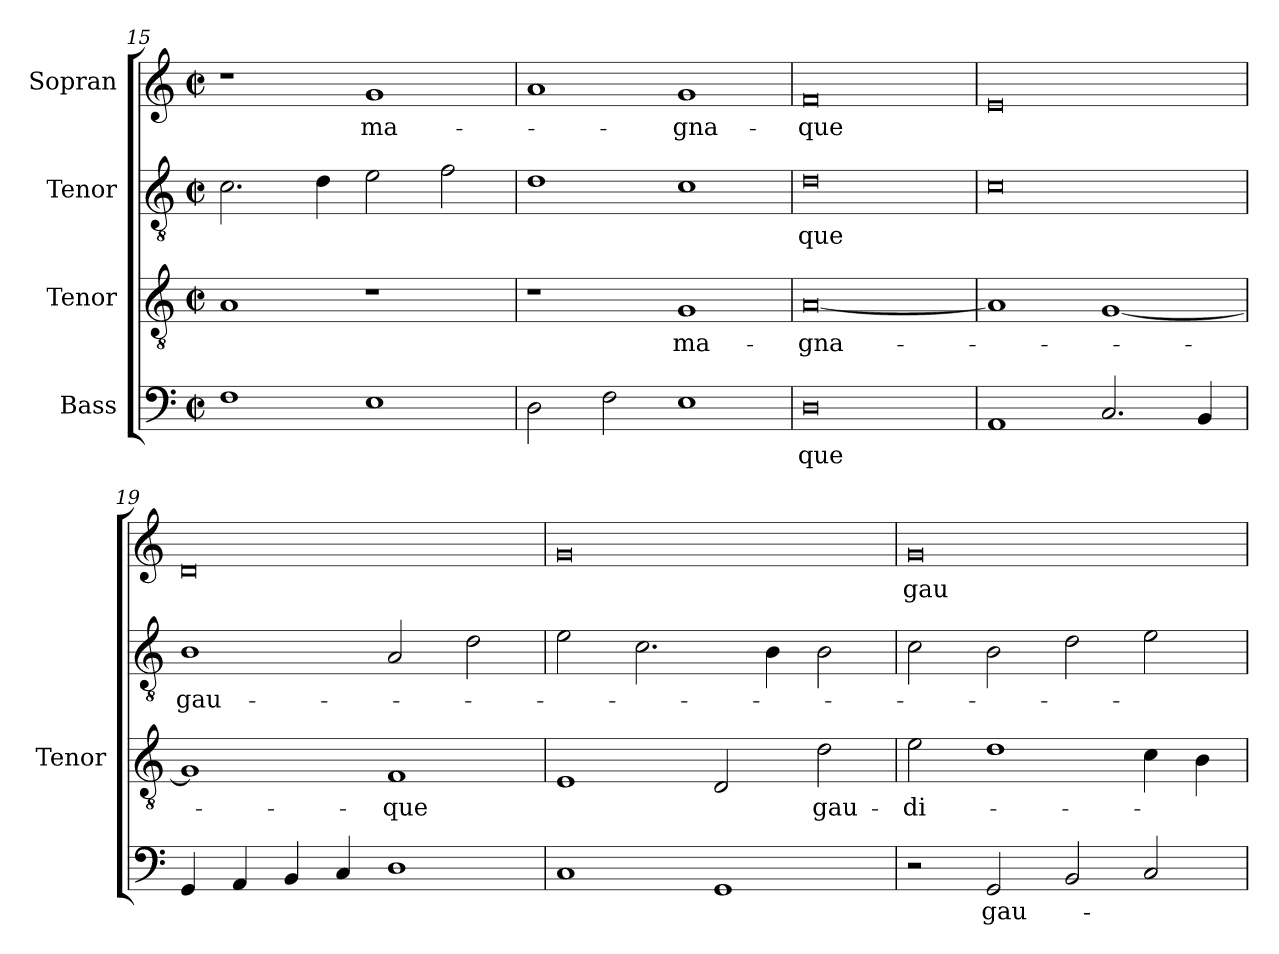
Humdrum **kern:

**kern	**text	**kern	**text	**kern	**text	**kern	**text
*part4	*part4	*part3	*part3	*part2	*part2	*part1	*part1
*staff4	*staff4	*staff3	*staff3	*staff2	*staff2	*staff1	*staff1
*I"Bass	*	*I"Tenor	*	*I"Tenor	*	*I"Sopran	*
*	*	*I'Tenor	*	*	*	*	*
*clefF4	*	*clefGv2	*	*clefGv2	*	*clefG2	*
*	*	*ITrd7c12	*	*ITrd7c12	*	*	*
*k[]	*	*k[]	*	*k[]	*	*k[]	*
*M2/2	*	*M2/2	*	*M2/2	*	*M2/2	*
*met(c|)	*	*met(c|)	*	*met(c|)	*	*met(c|)	*
=15	=15	=15	=15	=15	=15	=15	=15
1Fi	.	1AAi	.	2.Ci\	.	1r	.
.	.	.	.	4Di\	.	.	.
!	!	!	!	!	!	!	!LO:LY:b:color=#000000
1Ei	.	1r	.	2Ei\	.	1gi	ma-
.	.	.	.	2Fi\	.	.	.
=16	=16	=16	=16	=16	=16	=16	=16
2Di\	.	1r	.	1Di	.	1ai	.
2Fi\	.	.	.	.	.	.	.
!	!	!	!LO:LY:b:color=#000000	!	!	!	!
!	!	!	!	!	!	!	!LO:LY:b:color=#000000
1Ei	.	1GGi	ma-	1Ci	.	1gi	-gna-
=17	=17	=17	=17	=17	=17	=17	=17
!	!LO:LY:b:color=#000000	!	!	!	!	!	!
!	!	!	!LO:LY:b:color=#000000	!	!	!	!
!	!	!	!	!	!LO:LY:b:color=#000000	!	!
!	!	!	!	!	!	!	!LO:LY:b:color=#000000
0Di	-que	[<0AAi	-gna-	0Di	-que	0fi	-que
=18	=18	=18	=18	=18	=18	=18	=18
1AAi	.	1AAi]	.	0Ci	.	0ei	.
2.Ci/	.	[<1GGi	.	.	.	.	.
4BBi/	.	.	.	.	.	.	.
=19	=19	=19	=19	=19	=19	=19	=19
!	!	!	!	!	!LO:LY:b:color=#000000	!	!
4GGi/	.	1GGi]	.	1BBi	gau-	0di	.
4AAi/	.	.	.	.	.	.	.
4BBi/	.	.	.	.	.	.	.
4Ci/	.	.	.	.	.	.	.
!	!	!	!LO:LY:b:color=#000000	!	!	!	!
1Di	.	1FFi	-que	2AAi/	.	.	.
.	.	.	.	2Di\	.	.	.
=20	=20	=20	=20	=20	=20	=20	=20
1Ci	.	1EEi	.	2Ei\	.	0gi	.
.	.	.	.	2.Ci\	.	.	.
1GGi	.	2DDi/	.	.	.	.	.
.	.	.	.	4BBi\	.	.	.
!	!	!	!LO:LY:b:color=#000000	!	!	!	!
.	.	2Di\	gau-	2BBi\	.	.	.
!!LO:PB:g=z
=21	=21	=21	=21	=21	=21	=21	=21
!	!	!	!LO:LY:b:color=#000000	!	!	!	!
!	!	!	!	!	!	!	!LO:LY:b:color=#000000
2r	.	2Ei\	-di-	2Ci\	.	0gi	gau-
!	!LO:LY:b:color=#000000	!	!	!	!	!	!
2GGi/	gau-	1Di	.	2BBi\	.	.	.
2BBi/	.	.	.	2Di\	.	.	.
2Ci/	.	4Ci\	.	2Ei\	.	.	.
.	.	4BBi\	.	.	.	.	.
=	=	=	=	=	=	=	=
*-	*-	*-	*-	*-	*-	*-	*-
